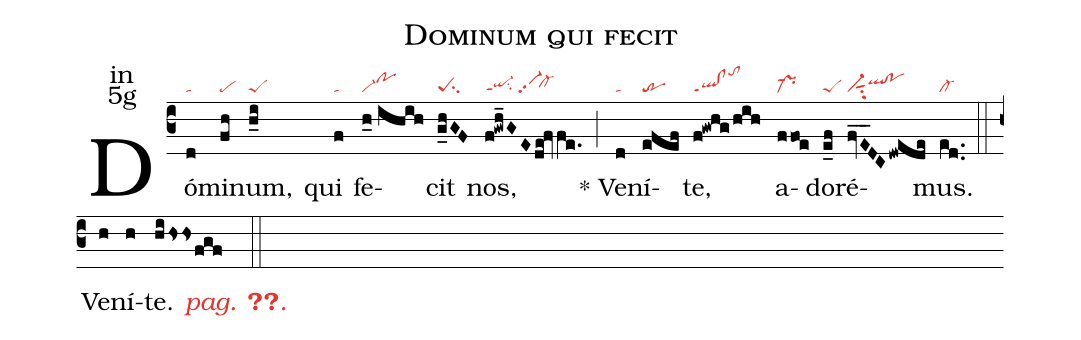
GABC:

name:Dominum qui fecit;
office-part:in;
mode:5g;
nabc-lines:1;
%%
(c3) Dó(d|ta)mi(fh|pe)num,(h_i|peS) qui(f|ta) fe(h_0//ihih|vi-pohj)cit(g_hGF|peSsu2) nos,(f!gwh_GE/de!fv/fe.|qi-hhsu2ppt1/vi-pp2`cl-hh) (;)<sp>*</sp> Ve(d|ta)ní(efef|tr)te,(f!gwhg/hih|ql!clppt1`/tohm) a(ffoe|pr-)do(e_f|peS)ré(fvE__DC/dwede|vi-sut1su2qlhi!pohi)mus.(ed..|cl-) (::) <nlba>Ve(h)ní(h)t{e}. <c><i>pag. <v>\pageref{M-ORIP5g}</v>.</i></c></nlba>(hi/hssfgf ::)
